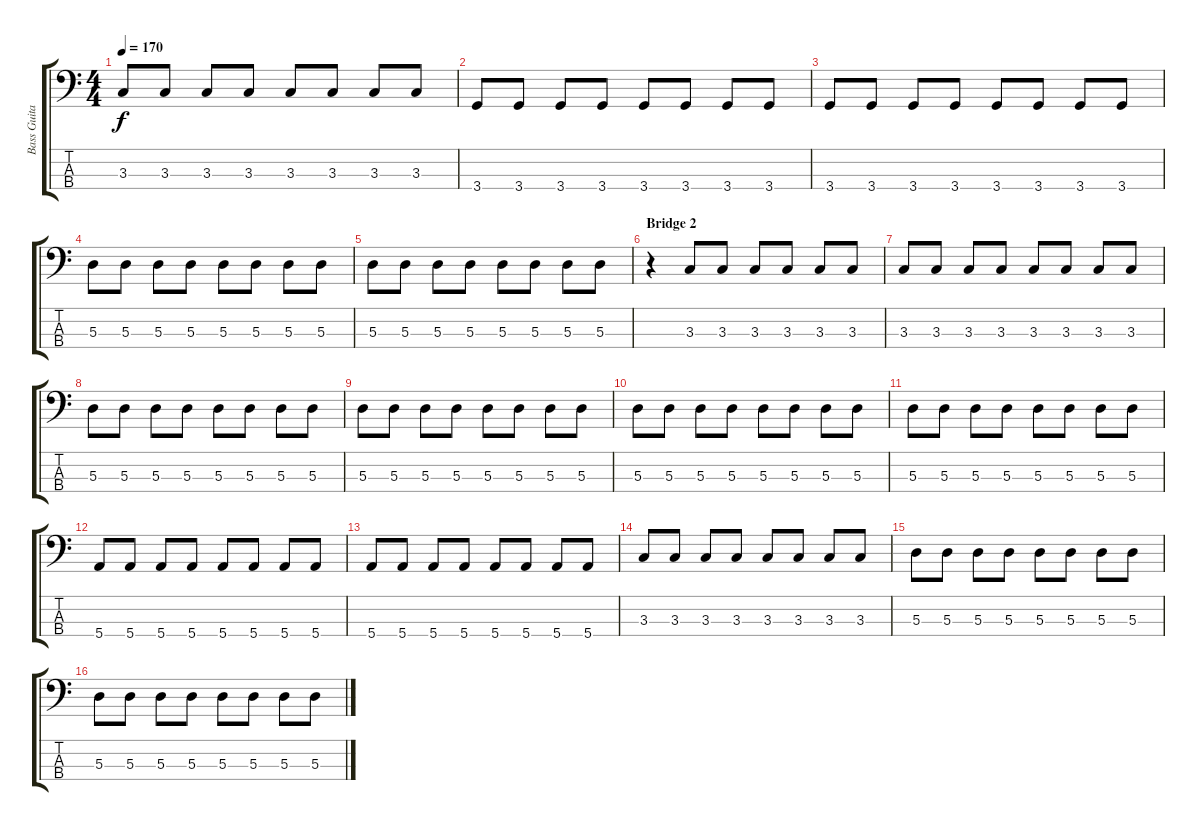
\track ("Bass Guitar" "Bass Guita") {instrument electricbassfinger}
\staff {score tabs}
\tuning (G2 D2 A1 E1) {hide}
\ts (4 4)
\tempo 170
\clef f4
\ks c
3.3.8{dy f} 3.3.8 3.3.8 3.3.8 3.3.8 3.3.8 3.3.8 3.3.8 |
3.4.8 3.4.8 3.4.8 3.4.8 3.4.8 3.4.8 3.4.8 3.4.8 |
3.4.8 3.4.8 3.4.8 3.4.8 3.4.8 3.4.8 3.4.8 3.4.8 |
5.3.8 5.3.8 5.3.8 5.3.8 5.3.8 5.3.8 5.3.8 5.3.8 |
5.3.8 5.3.8 5.3.8 5.3.8 5.3.8 5.3.8 5.3.8 5.3.8 |
\section ("" "Bridge 2")
r.4 3.3.8 3.3.8 3.3.8 3.3.8 3.3.8 3.3.8 |
3.3.8 3.3.8 3.3.8 3.3.8 3.3.8 3.3.8 3.3.8 3.3.8 |
5.3.8 5.3.8 5.3.8 5.3.8 5.3.8 5.3.8 5.3.8 5.3.8 |
5.3.8 5.3.8 5.3.8 5.3.8 5.3.8 5.3.8 5.3.8 5.3.8 |
5.3.8 5.3.8 5.3.8 5.3.8 5.3.8 5.3.8 5.3.8 5.3.8 |
5.3.8 5.3.8 5.3.8 5.3.8 5.3.8 5.3.8 5.3.8 5.3.8 |
5.4.8 5.4.8 5.4.8 5.4.8 5.4.8 5.4.8 5.4.8 5.4.8 |
5.4.8 5.4.8 5.4.8 5.4.8 5.4.8 5.4.8 5.4.8 5.4.8 |
3.3.8 3.3.8 3.3.8 3.3.8 3.3.8 3.3.8 3.3.8 3.3.8 |
5.3.8 5.3.8 5.3.8 5.3.8 5.3.8 5.3.8 5.3.8 5.3.8 |
5.3.8 5.3.8 5.3.8 5.3.8 5.3.8 5.3.8 5.3.8 5.3.8
